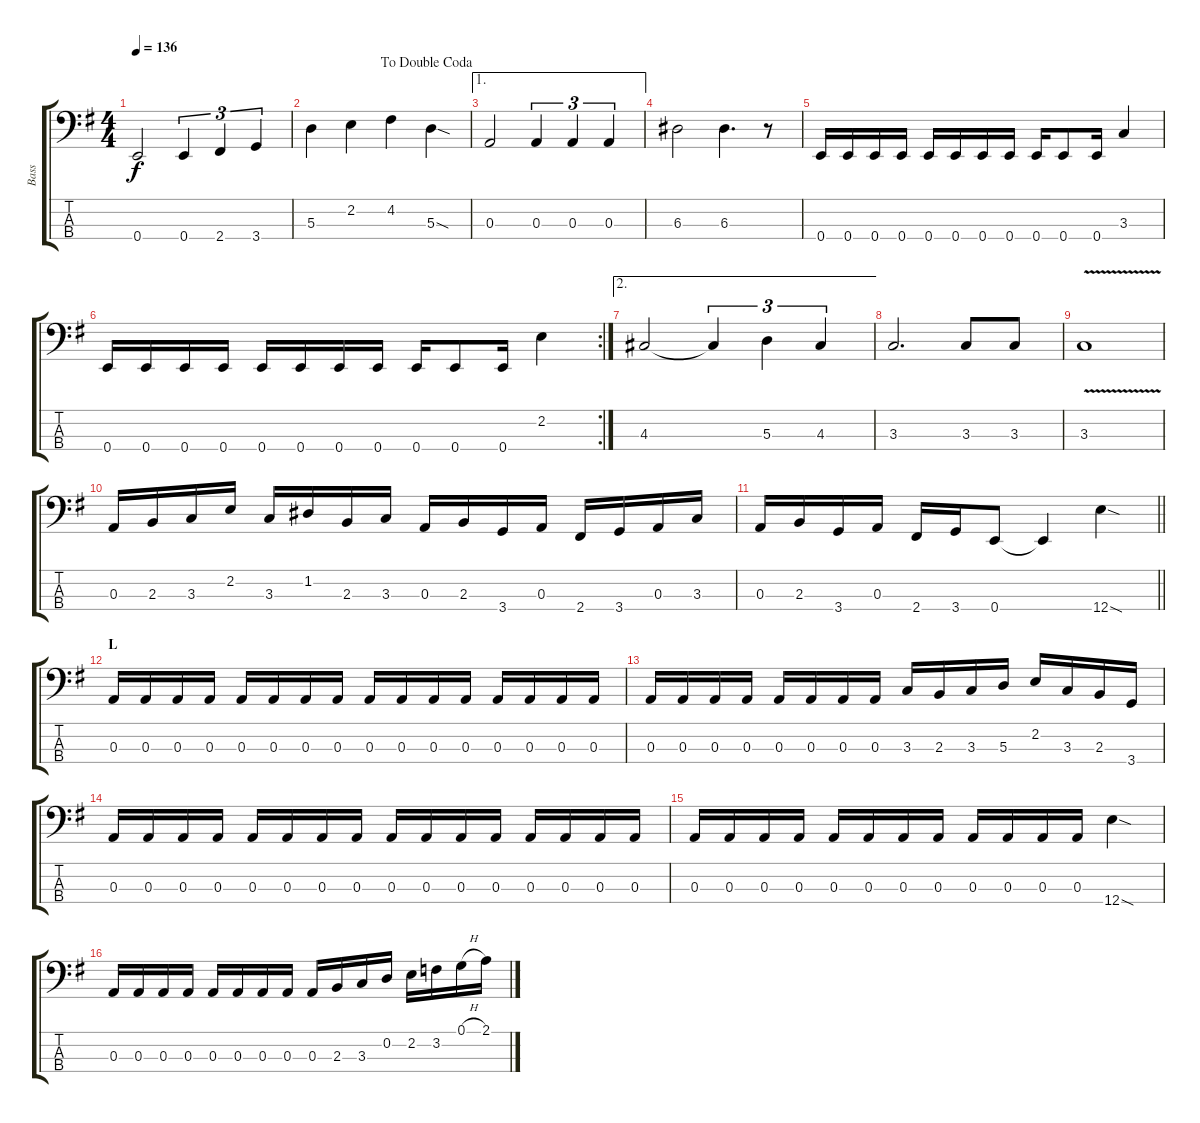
\track ("Bass" "Bass") {instrument electricbasspick}
\staff {score tabs}
\tuning (G2 D2 A1 E1) {hide}
\ts (4 4)
\tempo 136
\clef f4
\ks eminor
0.4.2{dy f} 0.4.4{tu (3 2)} 2.4.4{tu (3 2)} 3.4.4{tu (3 2)} |
\jump dadoublecoda
5.3.4 2.2.4 4.2.4 5.3{sod}.4 |
\ae 1
0.3.2 0.3.4{tu (3 2)} 0.3.4{tu (3 2)} 0.3.4{tu (3 2)} |
6.3.2 6.3.4{d} r.8 |
0.4.16 0.4.16 0.4.16 0.4.16 0.4.16 0.4.16 0.4.16 0.4.16 0.4.16 0.4.8 0.4.16 3.3.4 |
\rc 2
0.4.16 0.4.16 0.4.16 0.4.16 0.4.16 0.4.16 0.4.16 0.4.16 0.4.16 0.4.8 0.4.16 2.2.4 |
\ae 2
4.3.2 4.3{t}.4{tu (3 2)} 5.3.4{tu (3 2)} 4.3.4{tu (3 2)} |
3.3.2{d} 3.3.8 3.3.8 |
3.3{v}.1 |
0.3.16 2.3.16 3.3.16 2.2.16 3.3.16 1.2.16 2.3.16 3.3.16 0.3.16 2.3.16 3.4.16 0.3.16 2.4.16 3.4.16 0.3.16 3.3.16 |
\barLineRight lightlight
0.3.16 2.3.16 3.4.16 0.3.16 2.4.16 3.4.16 0.4.8 0.4{t}.4 12.4{sod}.4 |
\section ("" "L")
0.3.16 0.3.16 0.3.16 0.3.16 0.3.16 0.3.16 0.3.16 0.3.16 0.3.16 0.3.16 0.3.16 0.3.16 0.3.16 0.3.16 0.3.16 0.3.16 |
0.3.16 0.3.16 0.3.16 0.3.16 0.3.16 0.3.16 0.3.16 0.3.16 3.3.16 2.3.16 3.3.16 5.3.16 2.2.16 3.3.16 2.3.16 3.4.16 |
0.3.16 0.3.16 0.3.16 0.3.16 0.3.16 0.3.16 0.3.16 0.3.16 0.3.16 0.3.16 0.3.16 0.3.16 0.3.16 0.3.16 0.3.16 0.3.16 |
0.3.16 0.3.16 0.3.16 0.3.16 0.3.16 0.3.16 0.3.16 0.3.16 0.3.16 0.3.16 0.3.16 0.3.16 12.4{sod}.4 |
0.3.16 0.3.16 0.3.16 0.3.16 0.3.16 0.3.16 0.3.16 0.3.16 0.3.16 2.3.16 3.3.16 0.2.16 2.2.16 3.2.16 0.1{h}.16 2.1.16
